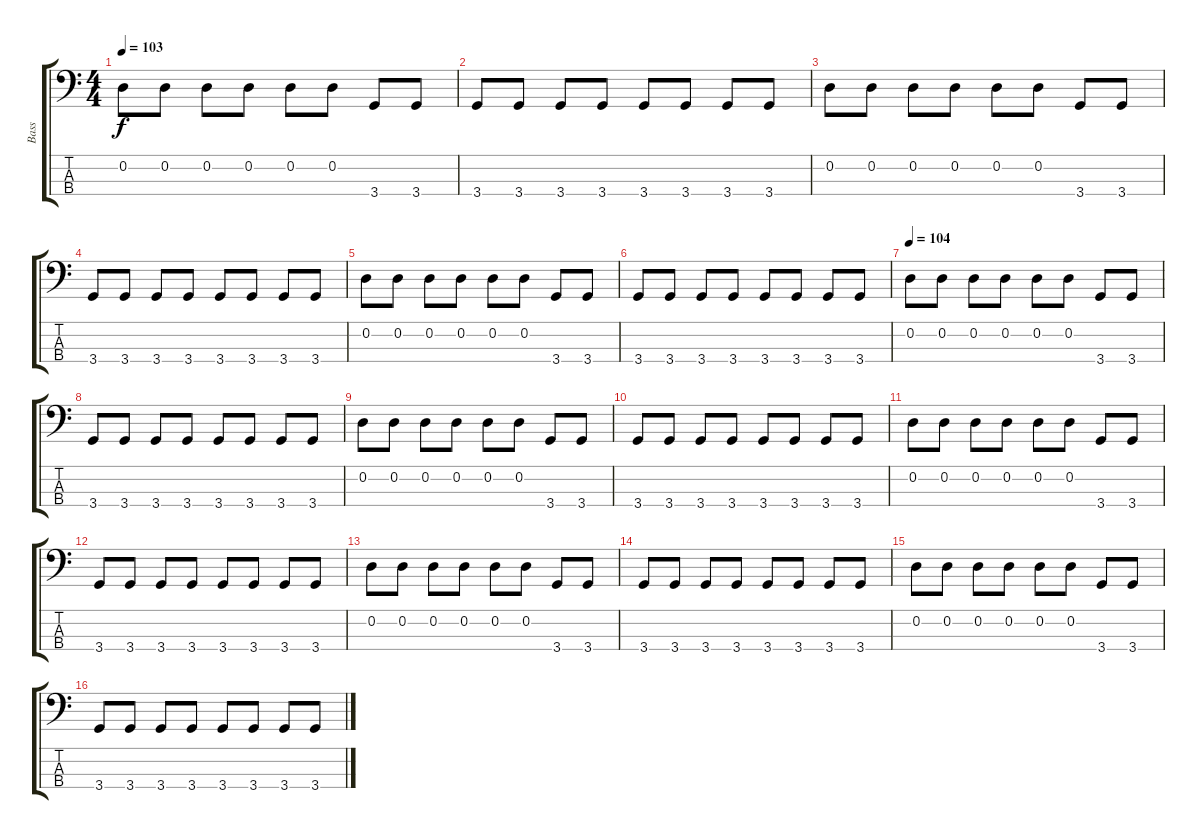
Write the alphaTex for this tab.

\track ("Bass" "Bass") {instrument electricbassfinger}
\staff {score tabs}
\tuning (G2 D2 A1 E1) {hide}
\ts (4 4)
\tempo 103
\clef f4
\ks c
0.2.8{dy f} 0.2.8 0.2.8 0.2.8 0.2.8 0.2.8 3.4.8 3.4.8 |
3.4.8 3.4.8 3.4.8 3.4.8 3.4.8 3.4.8 3.4.8 3.4.8 |
0.2.8 0.2.8 0.2.8 0.2.8 0.2.8 0.2.8 3.4.8 3.4.8 |
3.4.8 3.4.8 3.4.8 3.4.8 3.4.8 3.4.8 3.4.8 3.4.8 |
0.2.8 0.2.8 0.2.8 0.2.8 0.2.8 0.2.8 3.4.8 3.4.8 |
3.4.8 3.4.8 3.4.8 3.4.8 3.4.8 3.4.8 3.4.8 3.4.8 |
\tempo 104
0.2.8 0.2.8 0.2.8 0.2.8 0.2.8 0.2.8 3.4.8 3.4.8 |
3.4.8 3.4.8 3.4.8 3.4.8 3.4.8 3.4.8 3.4.8 3.4.8 |
0.2.8 0.2.8 0.2.8 0.2.8 0.2.8 0.2.8 3.4.8 3.4.8 |
3.4.8 3.4.8 3.4.8 3.4.8 3.4.8 3.4.8 3.4.8 3.4.8 |
0.2.8 0.2.8 0.2.8 0.2.8 0.2.8 0.2.8 3.4.8 3.4.8 |
3.4.8 3.4.8 3.4.8 3.4.8 3.4.8 3.4.8 3.4.8 3.4.8 |
0.2.8 0.2.8 0.2.8 0.2.8 0.2.8 0.2.8 3.4.8 3.4.8 |
3.4.8 3.4.8 3.4.8 3.4.8 3.4.8 3.4.8 3.4.8 3.4.8 |
0.2.8 0.2.8 0.2.8 0.2.8 0.2.8 0.2.8 3.4.8 3.4.8 |
3.4.8 3.4.8 3.4.8 3.4.8 3.4.8 3.4.8 3.4.8 3.4.8
